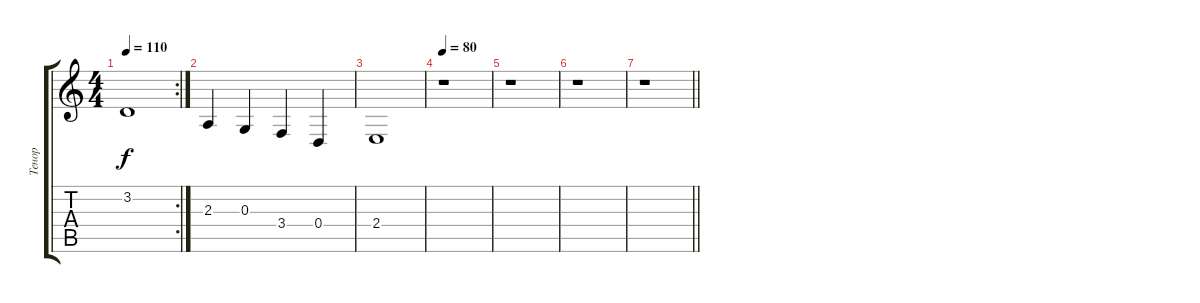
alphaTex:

\track ("Тенор" "Тенор") {instrument acousticgrandpiano}
\staff {score tabs}
\tuning (E4 B3 G3 D3 A2 E2) {hide}
\rc 2
\ts (4 4)
\tempo 110
\clef g2
\ks aminor
3.2{t}.1{dy f} |
2.3.4 0.3.4 3.4.4 0.4.4 |
2.4.1 |
\tempo 80
r.1 |
r.1 |
r.1 |
\barLineRight lightlight
r.1
